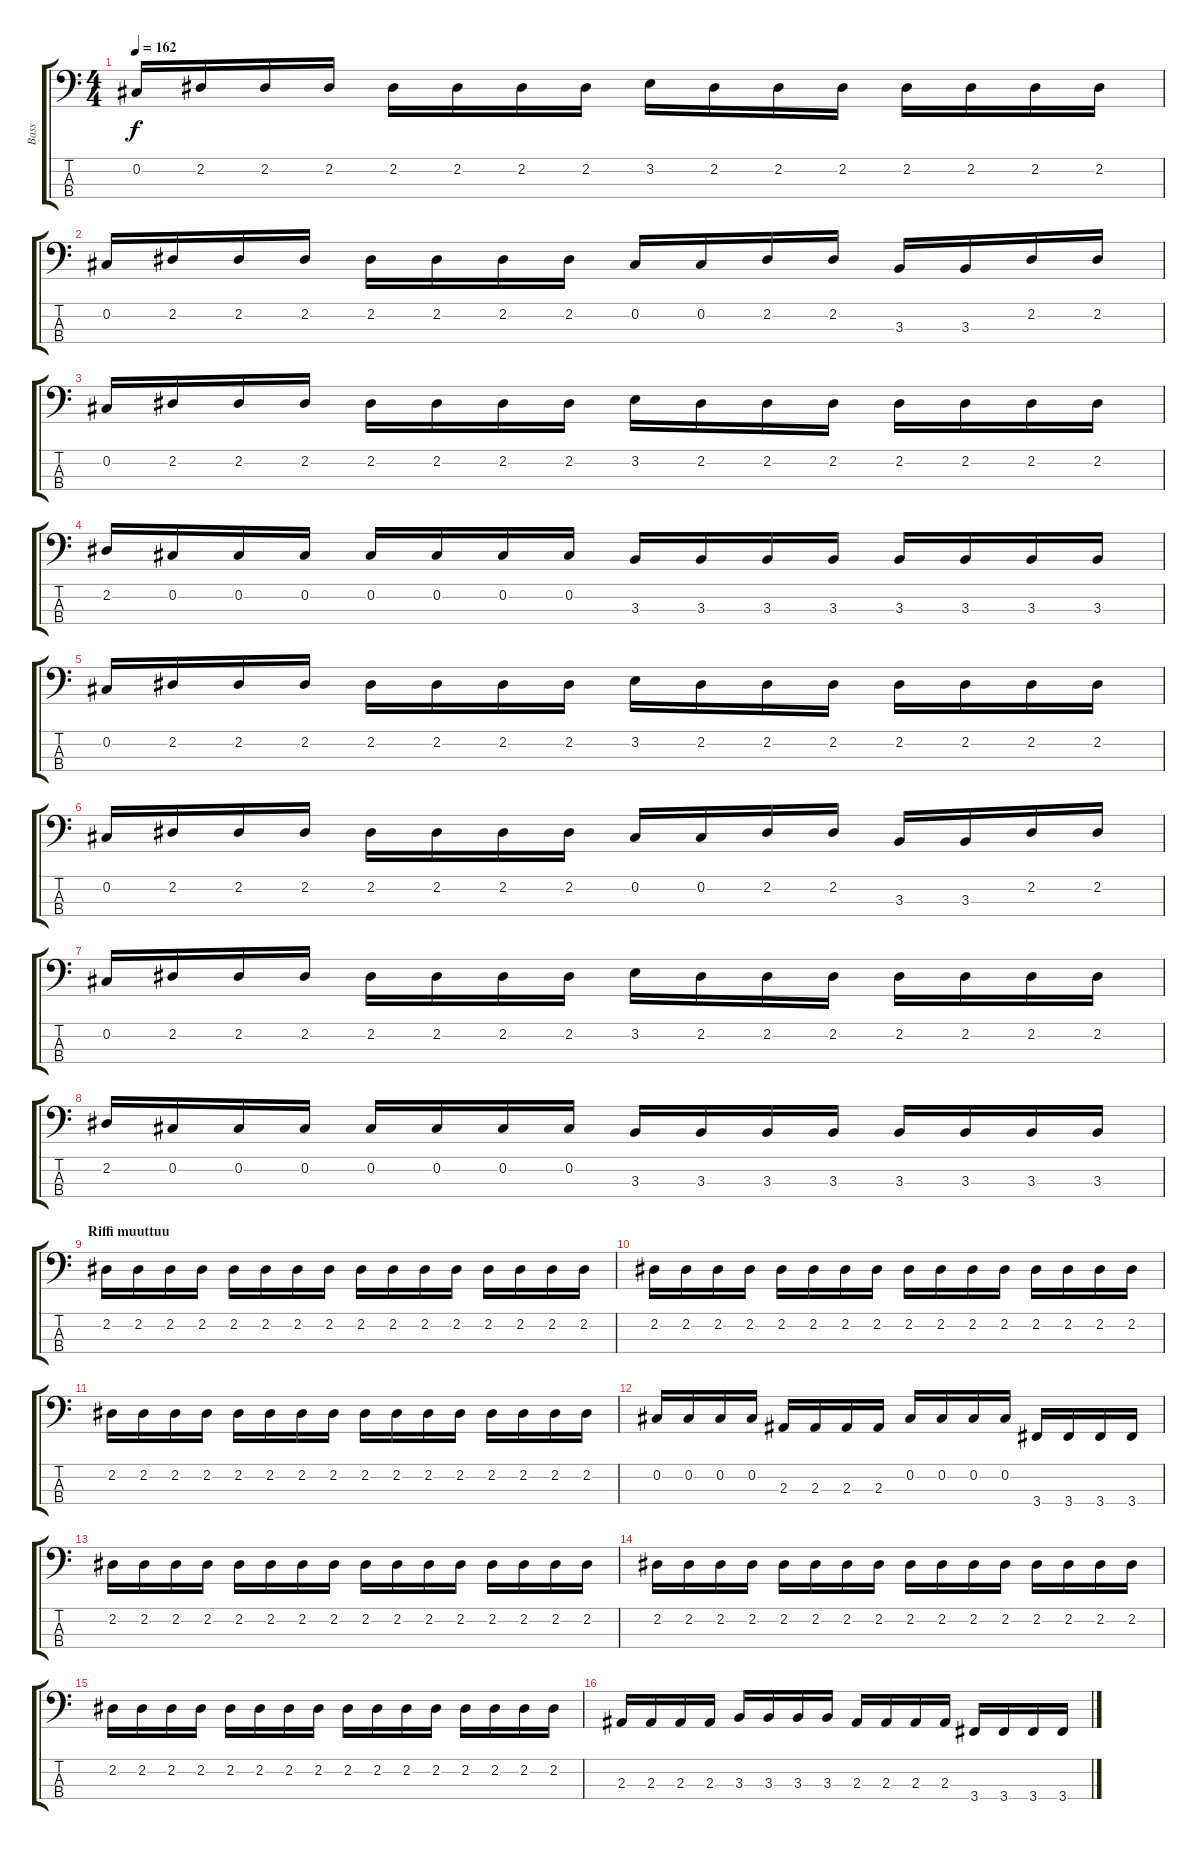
\track ("Bass" "Bass") {instrument electricbasspick}
\staff {score tabs}
\tuning (Gb2 Db2 Ab1 Eb1) {hide}
\ts (4 4)
\tempo 162
\clef f4
\ks c
0.2.16{dy f} 2.2.16 2.2.16 2.2.16 2.2.16 2.2.16 2.2.16 2.2.16 3.2.16 2.2.16 2.2.16 2.2.16 2.2.16 2.2.16 2.2.16 2.2.16 |
0.2.16 2.2.16 2.2.16 2.2.16 2.2.16 2.2.16 2.2.16 2.2.16 0.2.16 0.2.16 2.2.16 2.2.16 3.3.16 3.3.16 2.2.16 2.2.16 |
0.2.16 2.2.16 2.2.16 2.2.16 2.2.16 2.2.16 2.2.16 2.2.16 3.2.16 2.2.16 2.2.16 2.2.16 2.2.16 2.2.16 2.2.16 2.2.16 |
2.2.16 0.2.16 0.2.16 0.2.16 0.2.16 0.2.16 0.2.16 0.2.16 3.3.16 3.3.16 3.3.16 3.3.16 3.3.16 3.3.16 3.3.16 3.3.16 |
0.2.16 2.2.16 2.2.16 2.2.16 2.2.16 2.2.16 2.2.16 2.2.16 3.2.16 2.2.16 2.2.16 2.2.16 2.2.16 2.2.16 2.2.16 2.2.16 |
0.2.16 2.2.16 2.2.16 2.2.16 2.2.16 2.2.16 2.2.16 2.2.16 0.2.16 0.2.16 2.2.16 2.2.16 3.3.16 3.3.16 2.2.16 2.2.16 |
0.2.16 2.2.16 2.2.16 2.2.16 2.2.16 2.2.16 2.2.16 2.2.16 3.2.16 2.2.16 2.2.16 2.2.16 2.2.16 2.2.16 2.2.16 2.2.16 |
2.2.16 0.2.16 0.2.16 0.2.16 0.2.16 0.2.16 0.2.16 0.2.16 3.3.16 3.3.16 3.3.16 3.3.16 3.3.16 3.3.16 3.3.16 3.3.16 |
\section ("" "Riffi muuttuu")
2.2.16 2.2.16 2.2.16 2.2.16 2.2.16 2.2.16 2.2.16 2.2.16 2.2.16 2.2.16 2.2.16 2.2.16 2.2.16 2.2.16 2.2.16 2.2.16 |
2.2.16 2.2.16 2.2.16 2.2.16 2.2.16 2.2.16 2.2.16 2.2.16 2.2.16 2.2.16 2.2.16 2.2.16 2.2.16 2.2.16 2.2.16 2.2.16 |
2.2.16 2.2.16 2.2.16 2.2.16 2.2.16 2.2.16 2.2.16 2.2.16 2.2.16 2.2.16 2.2.16 2.2.16 2.2.16 2.2.16 2.2.16 2.2.16 |
0.2.16 0.2.16 0.2.16 0.2.16 2.3.16 2.3.16 2.3.16 2.3.16 0.2.16 0.2.16 0.2.16 0.2.16 3.4.16 3.4.16 3.4.16 3.4.16 |
2.2.16 2.2.16 2.2.16 2.2.16 2.2.16 2.2.16 2.2.16 2.2.16 2.2.16 2.2.16 2.2.16 2.2.16 2.2.16 2.2.16 2.2.16 2.2.16 |
2.2.16 2.2.16 2.2.16 2.2.16 2.2.16 2.2.16 2.2.16 2.2.16 2.2.16 2.2.16 2.2.16 2.2.16 2.2.16 2.2.16 2.2.16 2.2.16 |
2.2.16 2.2.16 2.2.16 2.2.16 2.2.16 2.2.16 2.2.16 2.2.16 2.2.16 2.2.16 2.2.16 2.2.16 2.2.16 2.2.16 2.2.16 2.2.16 |
2.3.16 2.3.16 2.3.16 2.3.16 3.3.16 3.3.16 3.3.16 3.3.16 2.3.16 2.3.16 2.3.16 2.3.16 3.4.16 3.4.16 3.4.16 3.4.16
